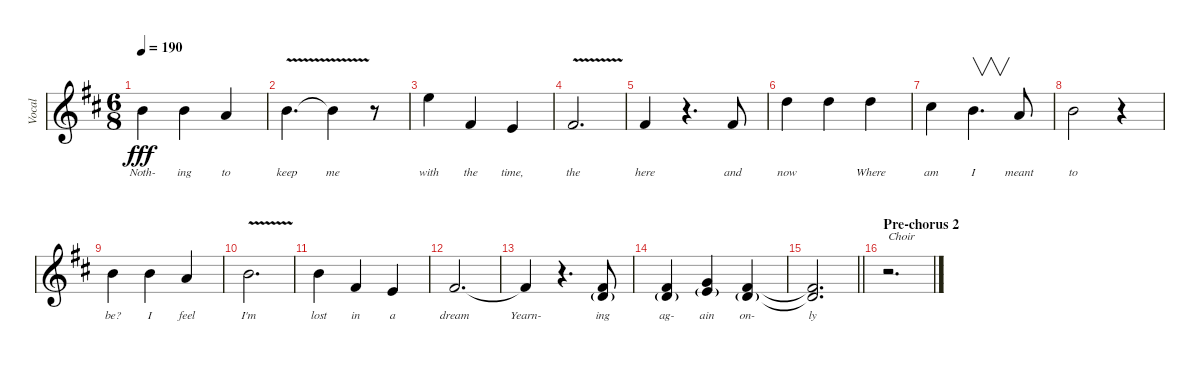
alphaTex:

\track ("Vocal" "Vocal") {instrument altosax}
\staff {score}
\tuning (Db4 Ab3 E3 B2 Gb2 B1) {hide}
\ts (6 8)
\tempo 190
\clef g2
\ks bminor
10.1.4{lyrics (0 "Noth-") lyrics (1 "") lyrics (2 "") lyrics (3 "") lyrics (4 "") dy fff} 10.1.4{lyrics (0 "ing") lyrics (1 "") lyrics (2 "") lyrics (3 "") lyrics (4 "")} 8.1.4{lyrics (0 "to") lyrics (1 "") lyrics (2 "") lyrics (3 "") lyrics (4 "")} |
10.1{v}.4{d lyrics (0 "keep") lyrics (1 "") lyrics (2 "") lyrics (3 "") lyrics (4 "")} 10.1{t}.4{lyrics (0 "me") lyrics (1 "") lyrics (2 "") lyrics (3 "") lyrics (4 "")} r.8 |
10.1{be (custom 0 10 8 10 18 0 30 0 60 0)}.4{lyrics (0 "with") lyrics (1 "") lyrics (2 "") lyrics (3 "") lyrics (4 "")} 10.2.4{lyrics (0 "the") lyrics (1 "") lyrics (2 "") lyrics (3 "") lyrics (4 "")} 8.2.4{lyrics (0 "time,") lyrics (1 "") lyrics (2 "") lyrics (3 "") lyrics (4 "")} |
10.2{v}.2{d lyrics (0 "the") lyrics (1 "") lyrics (2 "") lyrics (3 "") lyrics (4 "")} |
10.2.4{lyrics (0 "here") lyrics (1 "") lyrics (2 "") lyrics (3 "") lyrics (4 "")} r.4{d} 10.2.8{lyrics (0 "and") lyrics (1 "") lyrics (2 "") lyrics (3 "") lyrics (4 "")} |
13.1.4{lyrics (0 "now") lyrics (1 "") lyrics (2 "") lyrics (3 "") lyrics (4 "")} 13.1.4{lyrics (0 "") lyrics (1 "") lyrics (2 "") lyrics (3 "") lyrics (4 "")} 13.1.4{lyrics (0 "Where") lyrics (1 "") lyrics (2 "") lyrics (3 "") lyrics (4 "")} |
12.1.4{lyrics (0 "am") lyrics (1 "") lyrics (2 "") lyrics (3 "") lyrics (4 "")} 10.1.4{v d lyrics (0 "I") lyrics (1 "") lyrics (2 "") lyrics (3 "") lyrics (4 "")} 8.1.8{lyrics (0 "meant") lyrics (1 "") lyrics (2 "") lyrics (3 "") lyrics (4 "")} |
10.1.2{lyrics (0 "to") lyrics (1 "") lyrics (2 "") lyrics (3 "") lyrics (4 "")} r.4 |
10.1.4{lyrics (0 "be?") lyrics (1 "") lyrics (2 "") lyrics (3 "") lyrics (4 "")} 10.1.4{lyrics (0 "I") lyrics (1 "") lyrics (2 "") lyrics (3 "") lyrics (4 "")} 8.1.4{lyrics (0 "feel") lyrics (1 "") lyrics (2 "") lyrics (3 "") lyrics (4 "")} |
10.1{v}.2{d lyrics (0 "I'm") lyrics (1 "") lyrics (2 "") lyrics (3 "") lyrics (4 "")} |
10.1.4{lyrics (0 "lost") lyrics (1 "") lyrics (2 "") lyrics (3 "") lyrics (4 "")} 10.2.4{lyrics (0 "in") lyrics (1 "") lyrics (2 "") lyrics (3 "") lyrics (4 "")} 8.2.4{lyrics (0 "a") lyrics (1 "") lyrics (2 "") lyrics (3 "") lyrics (4 "")} |
10.2.2{d lyrics (0 "dream") lyrics (1 "") lyrics (2 "") lyrics (3 "") lyrics (4 "")} |
10.2{t}.4{lyrics (0 "Yearn-") lyrics (1 "") lyrics (2 "") lyrics (3 "") lyrics (4 "")} r.4{d} (10.2 10.3{g}).8{lyrics (0 "ing") lyrics (1 "") lyrics (2 "") lyrics (3 "") lyrics (4 "")} |
(10.2 10.3{g}).4{lyrics (0 "ag-") lyrics (1 "") lyrics (2 "") lyrics (3 "") lyrics (4 "")} (11.2 12.3{g}).4{lyrics (0 "ain") lyrics (1 "") lyrics (2 "") lyrics (3 "") lyrics (4 "")} (10.2 10.3{g}).4{lyrics (0 "on-") lyrics (1 "") lyrics (2 "") lyrics (3 "") lyrics (4 "")} |
\barLineRight lightlight
(10.2{t} 10.3{t}).2{d lyrics (0 "ly") lyrics (1 "") lyrics (2 "") lyrics (3 "") lyrics (4 "")} |
\section ("" "Pre-chorus 2")
r.2{d txt "Choir"}
